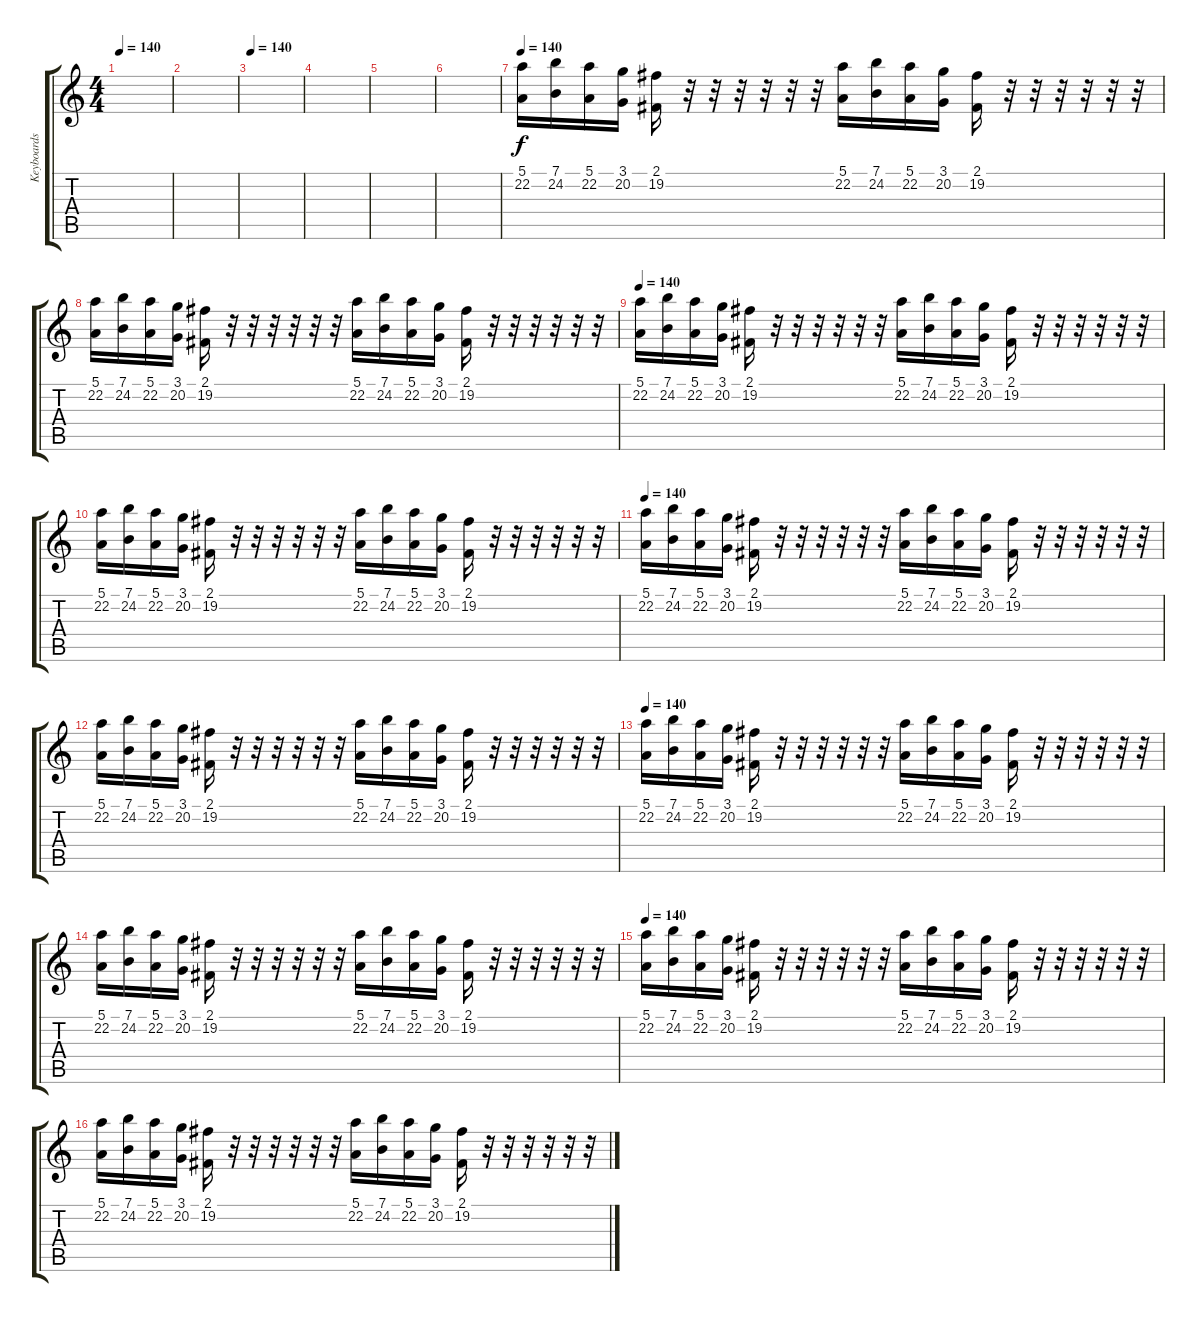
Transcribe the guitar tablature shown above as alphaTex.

\track ("Keyboards" "Keyboards") {instrument stringensemble1}
\staff {score tabs}
\tuning (E4 B3 G3 D3 A2 E2) {hide}
\ts (4 4)
\tempo 140
\clef g2
\ks c
|
|
\tempo 140
|
|
|
|
\tempo 140
(5.1 22.2).16{volume 8 balance 0} (7.1 24.2).16 (5.1 22.2).16 (3.1 20.2).16 (2.1 19.2).16 r.32 r.32 r.32 r.32 r.32 r.32 (5.1 22.2).16 (7.1 24.2).16 (5.1 22.2).16 (3.1 20.2).16 (2.1 19.2).16 r.32 r.32 r.32 r.32 r.32 r.32 |
(5.1 22.2).16{volume 8 balance 0} (7.1 24.2).16 (5.1 22.2).16 (3.1 20.2).16 (2.1 19.2).16 r.32 r.32 r.32 r.32 r.32 r.32 (5.1 22.2).16 (7.1 24.2).16 (5.1 22.2).16 (3.1 20.2).16 (2.1 19.2).16 r.32 r.32 r.32 r.32 r.32 r.32 |
\tempo 140
(5.1 22.2).16{volume 8 balance 0} (7.1 24.2).16 (5.1 22.2).16 (3.1 20.2).16 (2.1 19.2).16 r.32 r.32 r.32 r.32 r.32 r.32 (5.1 22.2).16 (7.1 24.2).16 (5.1 22.2).16 (3.1 20.2).16 (2.1 19.2).16 r.32 r.32 r.32 r.32 r.32 r.32 |
(5.1 22.2).16{volume 8 balance 0} (7.1 24.2).16 (5.1 22.2).16 (3.1 20.2).16 (2.1 19.2).16 r.32 r.32 r.32 r.32 r.32 r.32 (5.1 22.2).16 (7.1 24.2).16 (5.1 22.2).16 (3.1 20.2).16 (2.1 19.2).16 r.32 r.32 r.32 r.32 r.32 r.32 |
\tempo 140
(5.1 22.2).16{volume 8 balance 0} (7.1 24.2).16 (5.1 22.2).16 (3.1 20.2).16 (2.1 19.2).16 r.32 r.32 r.32 r.32 r.32 r.32 (5.1 22.2).16 (7.1 24.2).16 (5.1 22.2).16 (3.1 20.2).16 (2.1 19.2).16 r.32 r.32 r.32 r.32 r.32 r.32 |
(5.1 22.2).16{volume 8 balance 0} (7.1 24.2).16 (5.1 22.2).16 (3.1 20.2).16 (2.1 19.2).16 r.32 r.32 r.32 r.32 r.32 r.32 (5.1 22.2).16 (7.1 24.2).16 (5.1 22.2).16 (3.1 20.2).16 (2.1 19.2).16 r.32 r.32 r.32 r.32 r.32 r.32 |
\tempo 140
(5.1 22.2).16{volume 8 balance 0} (7.1 24.2).16 (5.1 22.2).16 (3.1 20.2).16 (2.1 19.2).16 r.32 r.32 r.32 r.32 r.32 r.32 (5.1 22.2).16 (7.1 24.2).16 (5.1 22.2).16 (3.1 20.2).16 (2.1 19.2).16 r.32 r.32 r.32 r.32 r.32 r.32 |
(5.1 22.2).16{volume 8 balance 0} (7.1 24.2).16 (5.1 22.2).16 (3.1 20.2).16 (2.1 19.2).16 r.32 r.32 r.32 r.32 r.32 r.32 (5.1 22.2).16 (7.1 24.2).16 (5.1 22.2).16 (3.1 20.2).16 (2.1 19.2).16 r.32 r.32 r.32 r.32 r.32 r.32 |
\tempo 140
(5.1 22.2).16{volume 8 balance 0} (7.1 24.2).16 (5.1 22.2).16 (3.1 20.2).16 (2.1 19.2).16 r.32 r.32 r.32 r.32 r.32 r.32 (5.1 22.2).16 (7.1 24.2).16 (5.1 22.2).16 (3.1 20.2).16 (2.1 19.2).16 r.32 r.32 r.32 r.32 r.32 r.32 |
(5.1 22.2).16{volume 8 balance 0} (7.1 24.2).16 (5.1 22.2).16 (3.1 20.2).16 (2.1 19.2).16 r.32 r.32 r.32 r.32 r.32 r.32 (5.1 22.2).16 (7.1 24.2).16 (5.1 22.2).16 (3.1 20.2).16 (2.1 19.2).16 r.32 r.32 r.32 r.32 r.32 r.32
